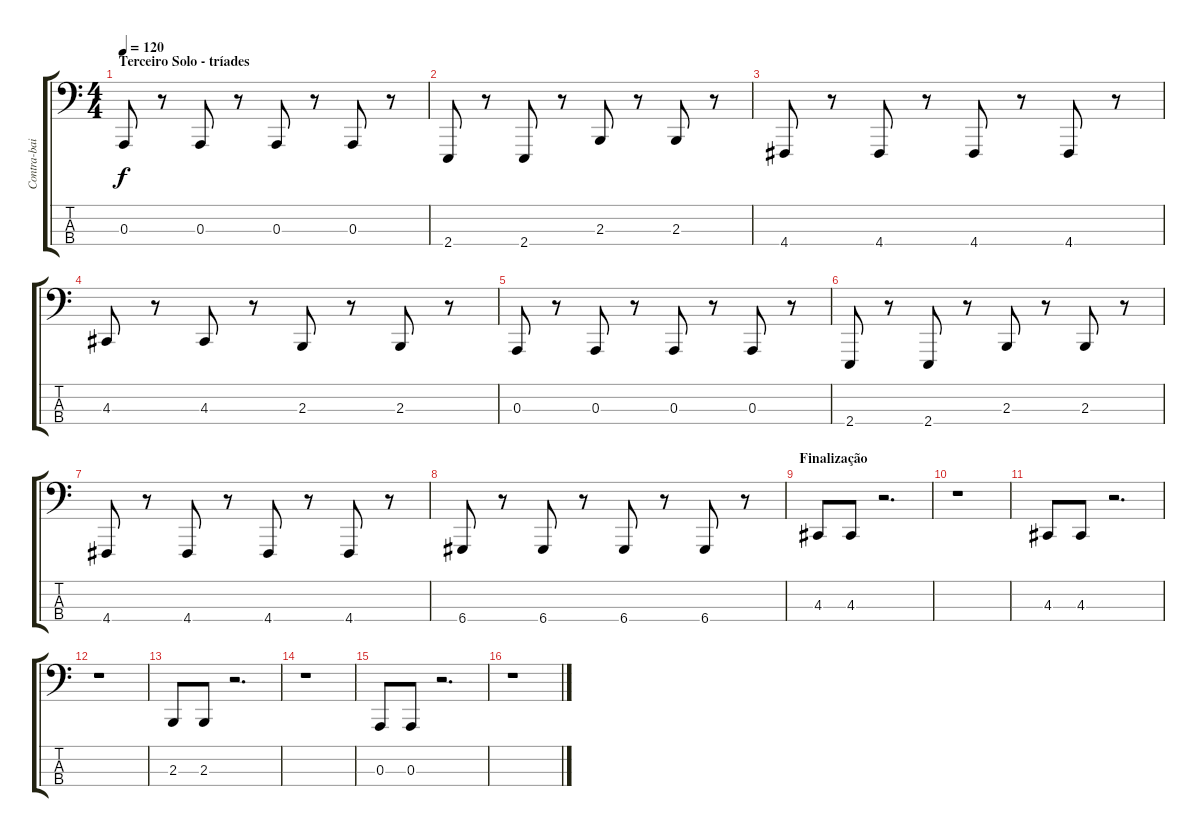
\track ("Contra-baixo" "Contra-bai") {instrument stringensemble1}
\staff {score tabs}
\tuning (G2 D2 A1 D1) {hide}
\ts (4 4)
\section ("" "Terceiro Solo - tríades")
\tempo 120
\clef f4
\ks c
0.3.8{dy f} r.8 0.3.8 r.8 0.3.8 r.8 0.3.8 r.8 |
2.4.8 r.8 2.4.8 r.8 2.3.8 r.8 2.3.8 r.8 |
4.4.8 r.8 4.4.8 r.8 4.4.8 r.8 4.4.8 r.8 |
4.3.8 r.8 4.3.8 r.8 2.3.8 r.8 2.3.8 r.8 |
0.3.8 r.8 0.3.8 r.8 0.3.8 r.8 0.3.8 r.8 |
2.4.8 r.8 2.4.8 r.8 2.3.8 r.8 2.3.8 r.8 |
4.4.8 r.8 4.4.8 r.8 4.4.8 r.8 4.4.8 r.8 |
6.4.8 r.8 6.4.8 r.8 6.4.8 r.8 6.4.8 r.8 |
\section ("" "Finalização")
4.3.8 4.3.8 r.2{d} |
r.1 |
4.3.8 4.3.8 r.2{d} |
r.1 |
2.3.8 2.3.8 r.2{d} |
r.1 |
0.3.8 0.3.8 r.2{d} |
r.1
